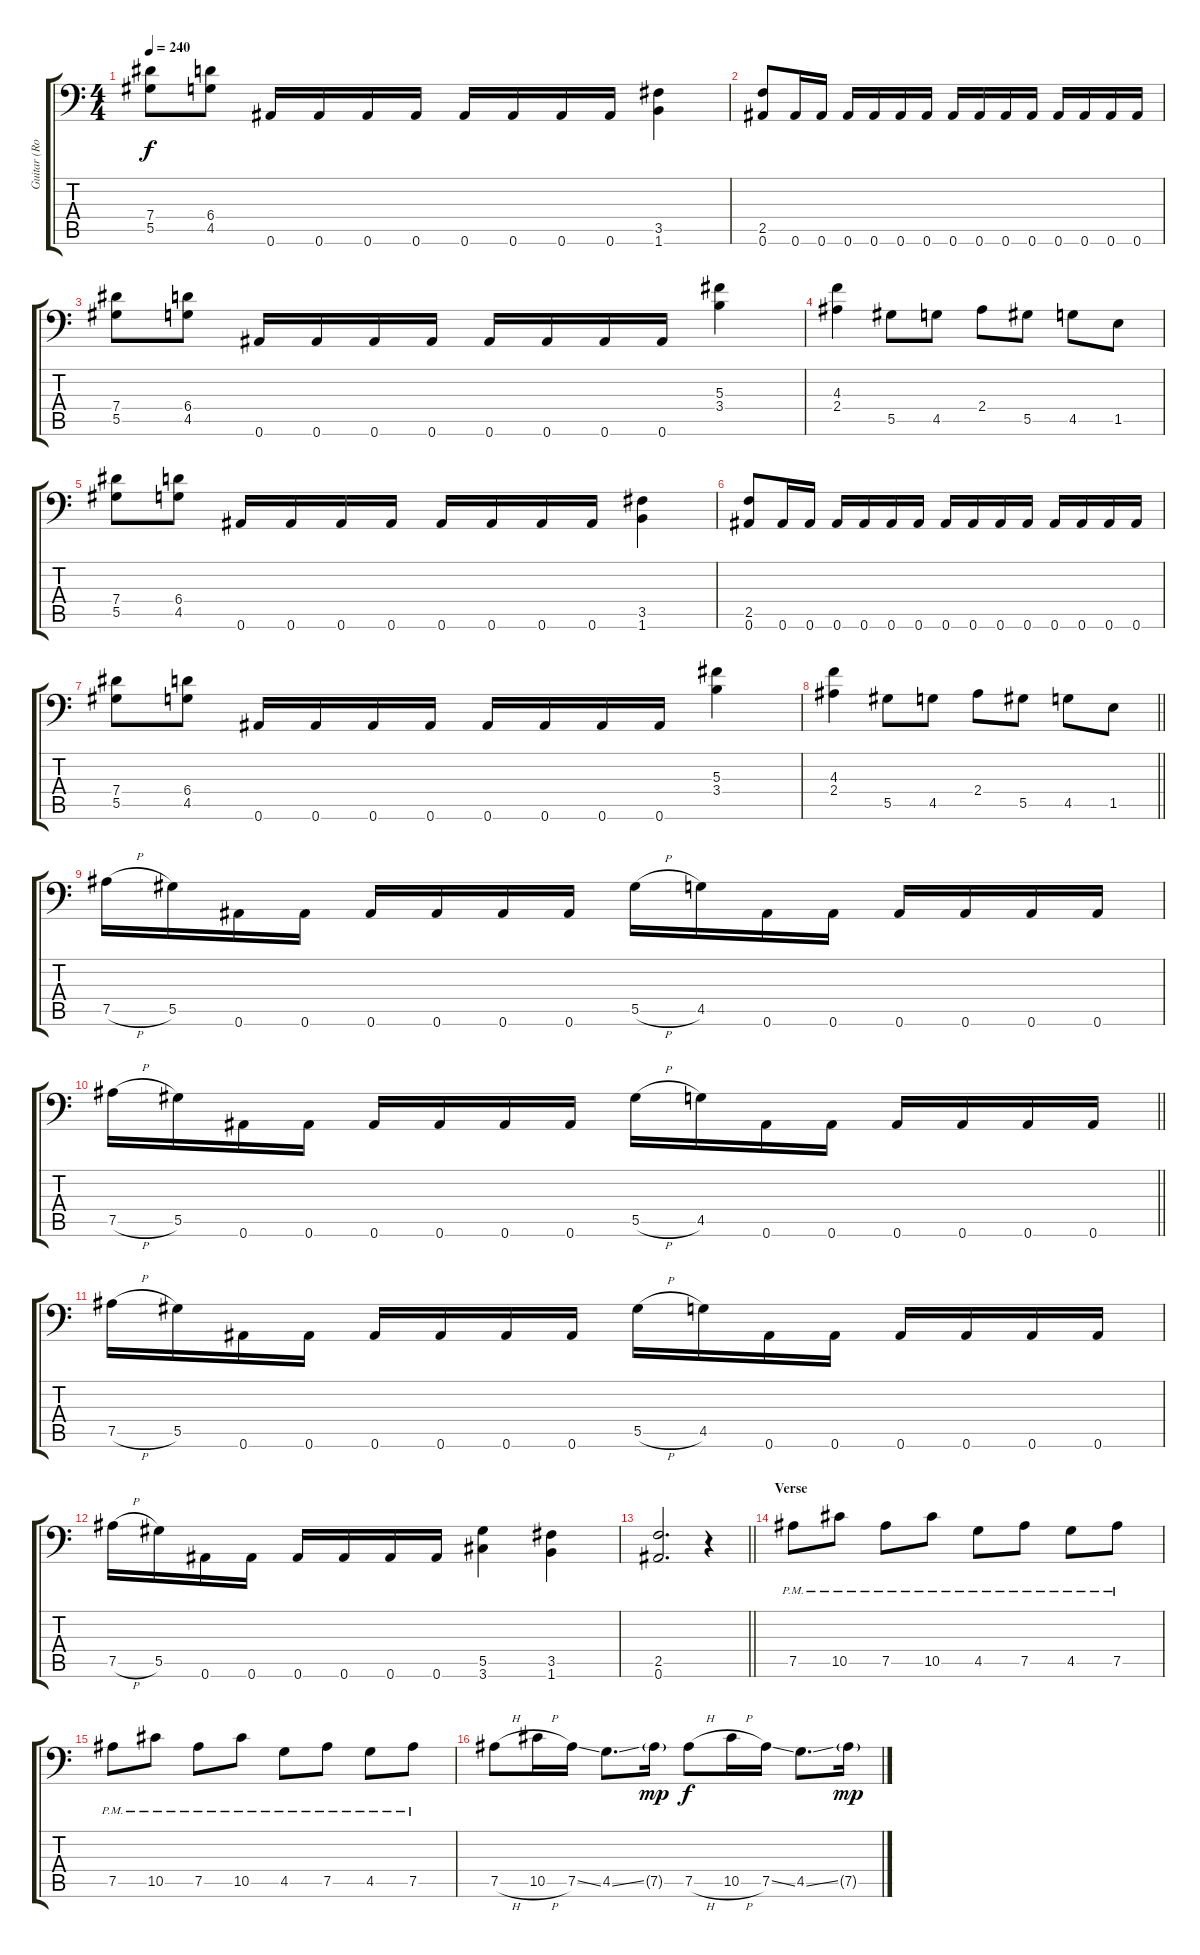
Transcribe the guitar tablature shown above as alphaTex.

\track ("Guitar (Rob)" "Guitar (Ro") {instrument distortionguitar}
\staff {score tabs}
\tuning (Bb3 F3 Db3 Ab2 Eb2 Bb1) {hide}
\ts (4 4)
\tempo 240
\clef f4
\ks c
(7.4 5.5).8{dy f} (6.4 4.5).8 0.6.16 0.6.16 0.6.16 0.6.16 0.6.16 0.6.16 0.6.16 0.6.16 (3.5 1.6).4 |
(2.5 0.6).8 0.6.16 0.6.16 0.6.16 0.6.16 0.6.16 0.6.16 0.6.16 0.6.16 0.6.16 0.6.16 0.6.16 0.6.16 0.6.16 0.6.16 |
(7.4 5.5).8 (6.4 4.5).8 0.6.16 0.6.16 0.6.16 0.6.16 0.6.16 0.6.16 0.6.16 0.6.16 (5.3 3.4).4 |
(4.3 2.4).4 5.5.8 4.5.8 2.4.8 5.5.8 4.5.8 1.5.8 |
(7.4 5.5).8 (6.4 4.5).8 0.6.16 0.6.16 0.6.16 0.6.16 0.6.16 0.6.16 0.6.16 0.6.16 (3.5 1.6).4 |
(2.5 0.6).8 0.6.16 0.6.16 0.6.16 0.6.16 0.6.16 0.6.16 0.6.16 0.6.16 0.6.16 0.6.16 0.6.16 0.6.16 0.6.16 0.6.16 |
(7.4 5.5).8 (6.4 4.5).8 0.6.16 0.6.16 0.6.16 0.6.16 0.6.16 0.6.16 0.6.16 0.6.16 (5.3 3.4).4 |
\barLineRight lightlight
(4.3 2.4).4 5.5.8 4.5.8 2.4.8 5.5.8 4.5.8 1.5.8 |
\section ("" "")
7.5{h}.16 5.5.16 0.6.16 0.6.16 0.6.16 0.6.16 0.6.16 0.6.16 5.5{h}.16 4.5.16 0.6.16 0.6.16 0.6.16 0.6.16 0.6.16 0.6.16 |
\barLineRight lightlight
7.5{h}.16 5.5.16 0.6.16 0.6.16 0.6.16 0.6.16 0.6.16 0.6.16 5.5{h}.16 4.5.16 0.6.16 0.6.16 0.6.16 0.6.16 0.6.16 0.6.16 |
7.5{h}.16 5.5.16 0.6.16 0.6.16 0.6.16 0.6.16 0.6.16 0.6.16 5.5{h}.16 4.5.16 0.6.16 0.6.16 0.6.16 0.6.16 0.6.16 0.6.16 |
7.5{h}.16 5.5.16 0.6.16 0.6.16 0.6.16 0.6.16 0.6.16 0.6.16 (5.5 3.6).4 (3.5 1.6).4 |
\barLineRight lightlight
(2.5 0.6).2{d} r.4 |
\section ("" "Verse")
7.5{pm}.8 10.5{pm}.8 7.5{pm}.8 10.5{pm}.8 4.5{pm}.8 7.5{pm}.8 4.5{pm}.8 7.5{pm}.8 |
7.5{pm}.8 10.5{pm}.8 7.5{pm}.8 10.5{pm}.8 4.5{pm}.8 7.5{pm}.8 4.5{pm}.8 7.5{pm}.8 |
7.5{h}.8 10.5{h}.16 7.5{ss}.16 4.5{ss}.8{d} 7.5{g}.16{dy mp} 7.5{h}.8{dy f} 10.5{h}.16 7.5{ss}.16 4.5{ss}.8{d} 7.5{g}.16{dy mp}
